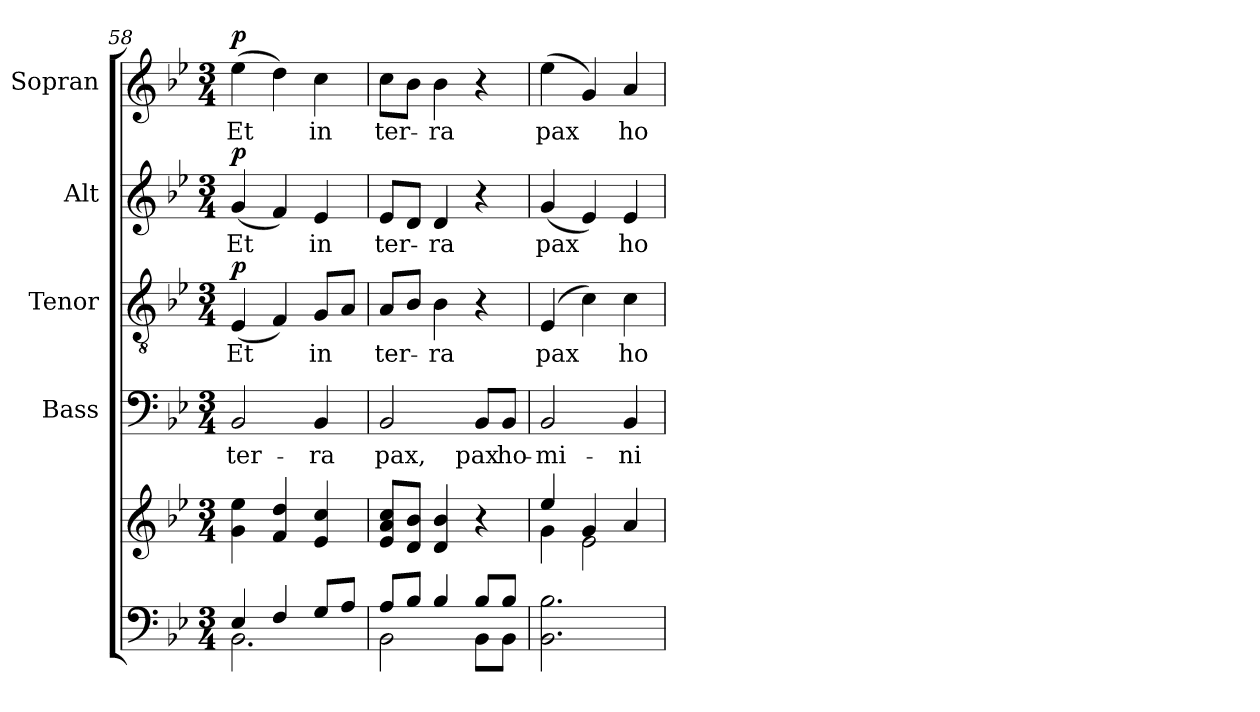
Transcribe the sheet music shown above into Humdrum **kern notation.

**kern	**kern	**kern	**text	**kern	**text	**dynam	**kern	**text	**dynam	**kern	**text	**dynam
*part5	*part5	*part4	*part4	*part3	*part3	*part3	*part2	*part2	*part2	*part1	*part1	*part1
*staff6	*staff5	*staff4	*staff4	*staff3	*staff3	*staff3	*staff2	*staff2	*staff2	*staff1	*staff1	*staff1
*	*	*I"Bass	*	*I"Tenor	*	*	*I"Alt	*	*	*I"Sopran	*	*
*	*	*I'B.	*	*I'T.	*	*	*I'A.	*	*	*I'S.	*	*
*clefF4	*clefG2	*clefF4	*	*clefGv2	*	*	*clefG2	*	*	*clefG2	*	*
*k[b-e-]	*k[b-e-]	*k[b-e-]	*	*k[b-e-]	*	*	*k[b-e-]	*	*	*k[b-e-]	*	*
*B-:	*B-:	*B-:	*	*B-:	*	*	*B-:	*	*	*B-:	*	*
*M3/4	*M3/4	*M3/4	*	*M3/4	*	*	*M3/4	*	*	*M3/4	*	*
=58	=58	=58	=58	=58	=58	=58	=58	=58	=58	=58	=58	=58
*^	*	*	*	*	*	*	*	*	*	*	*	*
!	!	!	!	!LO:LY:b	!	!LO:LY:b	!LO:DY:a	!	!LO:LY:b	!LO:DY:a	!	!LO:LY:b	!LO:DY:a
4E-/	2.BB-\	4g\ 4ee-\	2BB-/	ter-	(<4E-/	Et	p	(<4g/	Et	p	(>4ee-\	Et	p
4F/	.	4f/ 4dd/	.	.	4F/)	.	.	4f/)	.	.	4dd\)	.	.
!	!	!	!	!LO:LY:b	!	!LO:LY:b	!	!	!LO:LY:b	!	!	!LO:LY:b	!
8G/L	.	4e-/ 4cc/	4BB-/	-ra	8G/L	in	.	4e-/	in	.	4cc\	in	.
8A/J	.	.	.	.	8A/J	.	.	.	.	.	.	.	.
=59	=59	=59	=59	=59	=59	=59	=59	=59	=59	=59	=59	=59	=59
!	!	!	!	!LO:LY:b	!	!LO:LY:b	!	!	!LO:LY:b	!	!	!LO:LY:b	!
8A/L	2BB-\	8e-/ 8a/ 8cc/L	2BB-/	pax,	8A/L	ter-	.	8e-/L	ter-	.	8cc\L	ter-	.
8B-/J	.	8d/ 8b-/J	.	.	8B-/J	.	.	8d/J	.	.	8b-\J	.	.
!	!	!	!	!	!	!LO:LY:b	!	!	!LO:LY:b	!	!	!LO:LY:b	!
4B-/	.	4d/ 4b-/	.	.	4B-\	-ra	.	4d/	-ra	.	4b-\	-ra	.
!	!	!	!	!LO:LY:b	!	!	!	!	!	!	!	!	!
8B-/L	8BB-\L	4r	8BB-/L	pax	4r	.	.	4r	.	.	4r	.	.
!	!	!	!	!LO:LY:b	!	!	!	!	!	!	!	!	!
8B-/J	8BB-\J	.	8BB-/J	ho-	.	.	.	.	.	.	.	.	.
!!LO:LB:g=z
=60	=60	=60	=60	=60	=60	=60	=60	=60	=60	=60	=60	=60	=60
*	*	*^	*	*	*	*	*	*	*	*	*	*	*
!	!	!	!	!	!LO:LY:b	!	!LO:LY:b	!	!	!LO:LY:b	!	!	!LO:LY:b	!
*v	*v	*	*	*	*	*	*	*	*	*	*	*	*	*
2.BB-\ 2.B-\	4ee-/	4g\	2BB-/	-mi-	(4E-/	pax	.	(<4g/	pax	.	(>4ee-\	pax	.
.	4g/	2e-\	.	.	4c\)	.	.	4e-/)	.	.	4g/)	.	.
!	!	!	!	!LO:LY:b	!	!LO:LY:b	!	!	!LO:LY:b	!	!	!LO:LY:b	!
.	4a/	.	4BB-/	-ni-	4c\	ho-	.	4e-/	ho-	.	4a/	ho-	.
*	*v	*v	*	*	*	*	*	*	*	*	*	*	*
=	=	=	=	=	=	=	=	=	=	=	=	=
*-	*-	*-	*-	*-	*-	*-	*-	*-	*-	*-	*-	*-
